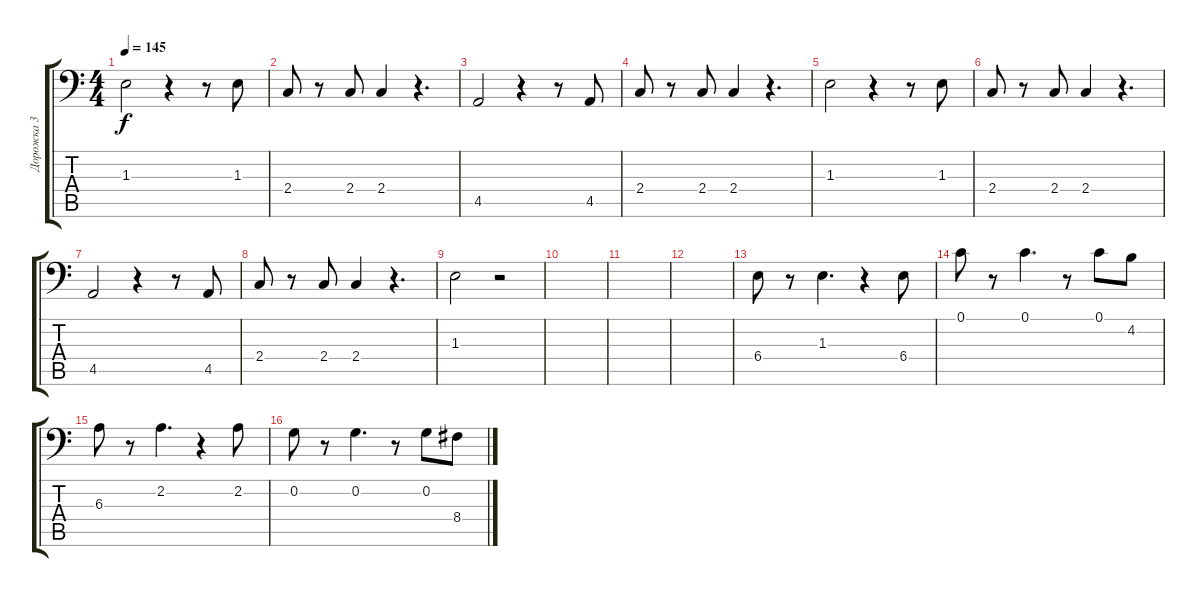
\track ("Дорожка 3" "Дорожка 3") {instrument contrabass}
\staff {score tabs}
\tuning (C3 G2 Eb2 Bb1 F1 C1) {hide}
\ts (4 4)
\tempo 145
\clef f4
\ks c
1.3.2{dy f} r.4 r.8 1.3.8 |
2.4.8 r.8 2.4.8 2.4.4 r.4{d} |
4.5.2 r.4 r.8 4.5.8 |
2.4.8 r.8 2.4.8 2.4.4 r.4{d} |
1.3.2 r.4 r.8 1.3.8 |
2.4.8 r.8 2.4.8 2.4.4 r.4{d} |
4.5.2 r.4 r.8 4.5.8 |
2.4.8 r.8 2.4.8 2.4.4 r.4{d} |
1.3.2 r.2 |
|
|
|
6.4.8 r.8 1.3.4{d} r.4 6.4.8 |
0.1.8 r.8 0.1.4{d} r.8 0.1.8 4.2.8 |
6.3.8 r.8 2.2.4{d} r.4 2.2.8 |
0.2.8 r.8 0.2.4{d} r.8 0.2.8 8.4.8
